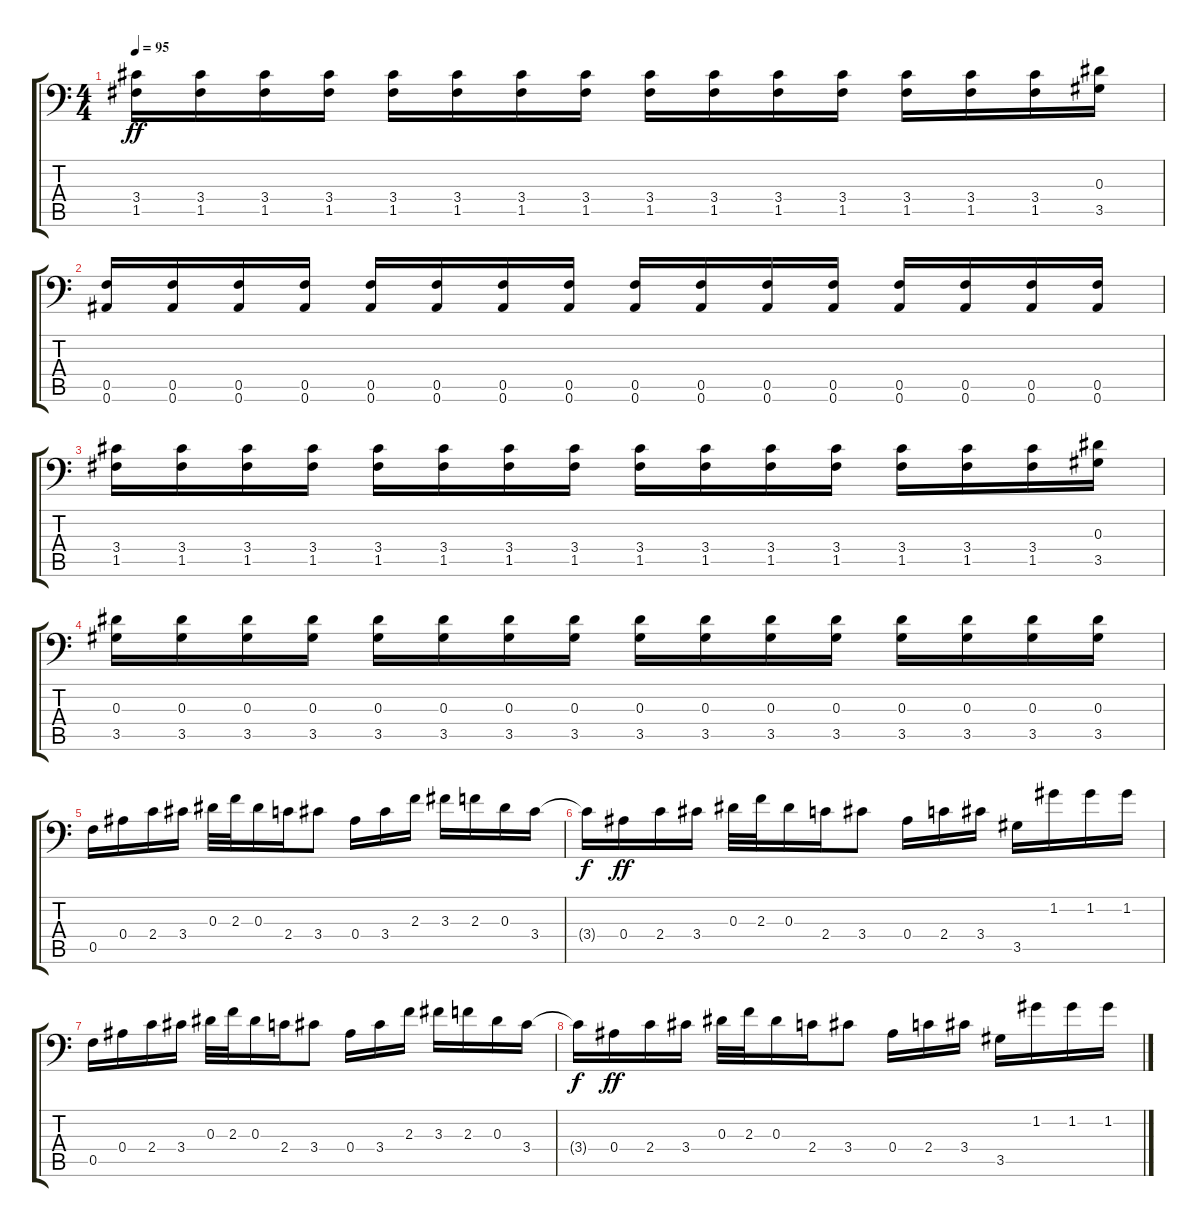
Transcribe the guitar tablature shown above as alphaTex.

\track "" {instrument distortionguitar}
\staff {score tabs}
\tuning (C4 G3 Eb3 Bb2 F2 Bb1) {hide}
\ts (4 4)
\tempo 95
\clef f4
\ks c
(3.4 1.5).16{dy ff} (3.4 1.5).16 (3.4 1.5).16 (3.4 1.5).16 (3.4 1.5).16 (3.4 1.5).16 (3.4 1.5).16 (3.4 1.5).16 (3.4 1.5).16 (3.4 1.5).16 (3.4 1.5).16 (3.4 1.5).16 (3.4 1.5).16 (3.4 1.5).16 (3.4 1.5).16 (0.3 3.5).16 |
(0.5 0.6).16 (0.5 0.6).16 (0.5 0.6).16 (0.5 0.6).16 (0.5 0.6).16 (0.5 0.6).16 (0.5 0.6).16 (0.5 0.6).16 (0.5 0.6).16 (0.5 0.6).16 (0.5 0.6).16 (0.5 0.6).16 (0.5 0.6).16 (0.5 0.6).16 (0.5 0.6).16 (0.5 0.6).16 |
(3.4 1.5).16 (3.4 1.5).16 (3.4 1.5).16 (3.4 1.5).16 (3.4 1.5).16 (3.4 1.5).16 (3.4 1.5).16 (3.4 1.5).16 (3.4 1.5).16 (3.4 1.5).16 (3.4 1.5).16 (3.4 1.5).16 (3.4 1.5).16 (3.4 1.5).16 (3.4 1.5).16 (0.3 3.5).16 |
(0.3 3.5).16 (0.3 3.5).16 (0.3 3.5).16 (0.3 3.5).16 (0.3 3.5).16 (0.3 3.5).16 (0.3 3.5).16 (0.3 3.5).16 (0.3 3.5).16 (0.3 3.5).16 (0.3 3.5).16 (0.3 3.5).16 (0.3 3.5).16 (0.3 3.5).16 (0.3 3.5).16 (0.3 3.5).16 |
0.5.16 0.4.16 2.4.16 3.4.16 0.3.32 2.3.32 0.3.16 2.4.16 3.4.8 0.4.16 3.4.16 2.3.16 3.3.16 2.3.16 0.3.16 3.4.16 |
3.4{t}.16{dy f} 0.4.16{dy ff} 2.4.16 3.4.16 0.3.32 2.3.32 0.3.16 2.4.16 3.4.8 0.4.16 2.4.16 3.4.16 3.5.16 1.2.16 1.2.16 1.2.16 |
0.5.16 0.4.16 2.4.16 3.4.16 0.3.32 2.3.32 0.3.16 2.4.16 3.4.8 0.4.16 3.4.16 2.3.16 3.3.16 2.3.16 0.3.16 3.4.16 |
3.4{t}.16{dy f} 0.4.16{dy ff} 2.4.16 3.4.16 0.3.32 2.3.32 0.3.16 2.4.16 3.4.8 0.4.16 2.4.16 3.4.16 3.5.16 1.2.16 1.2.16 1.2.16
